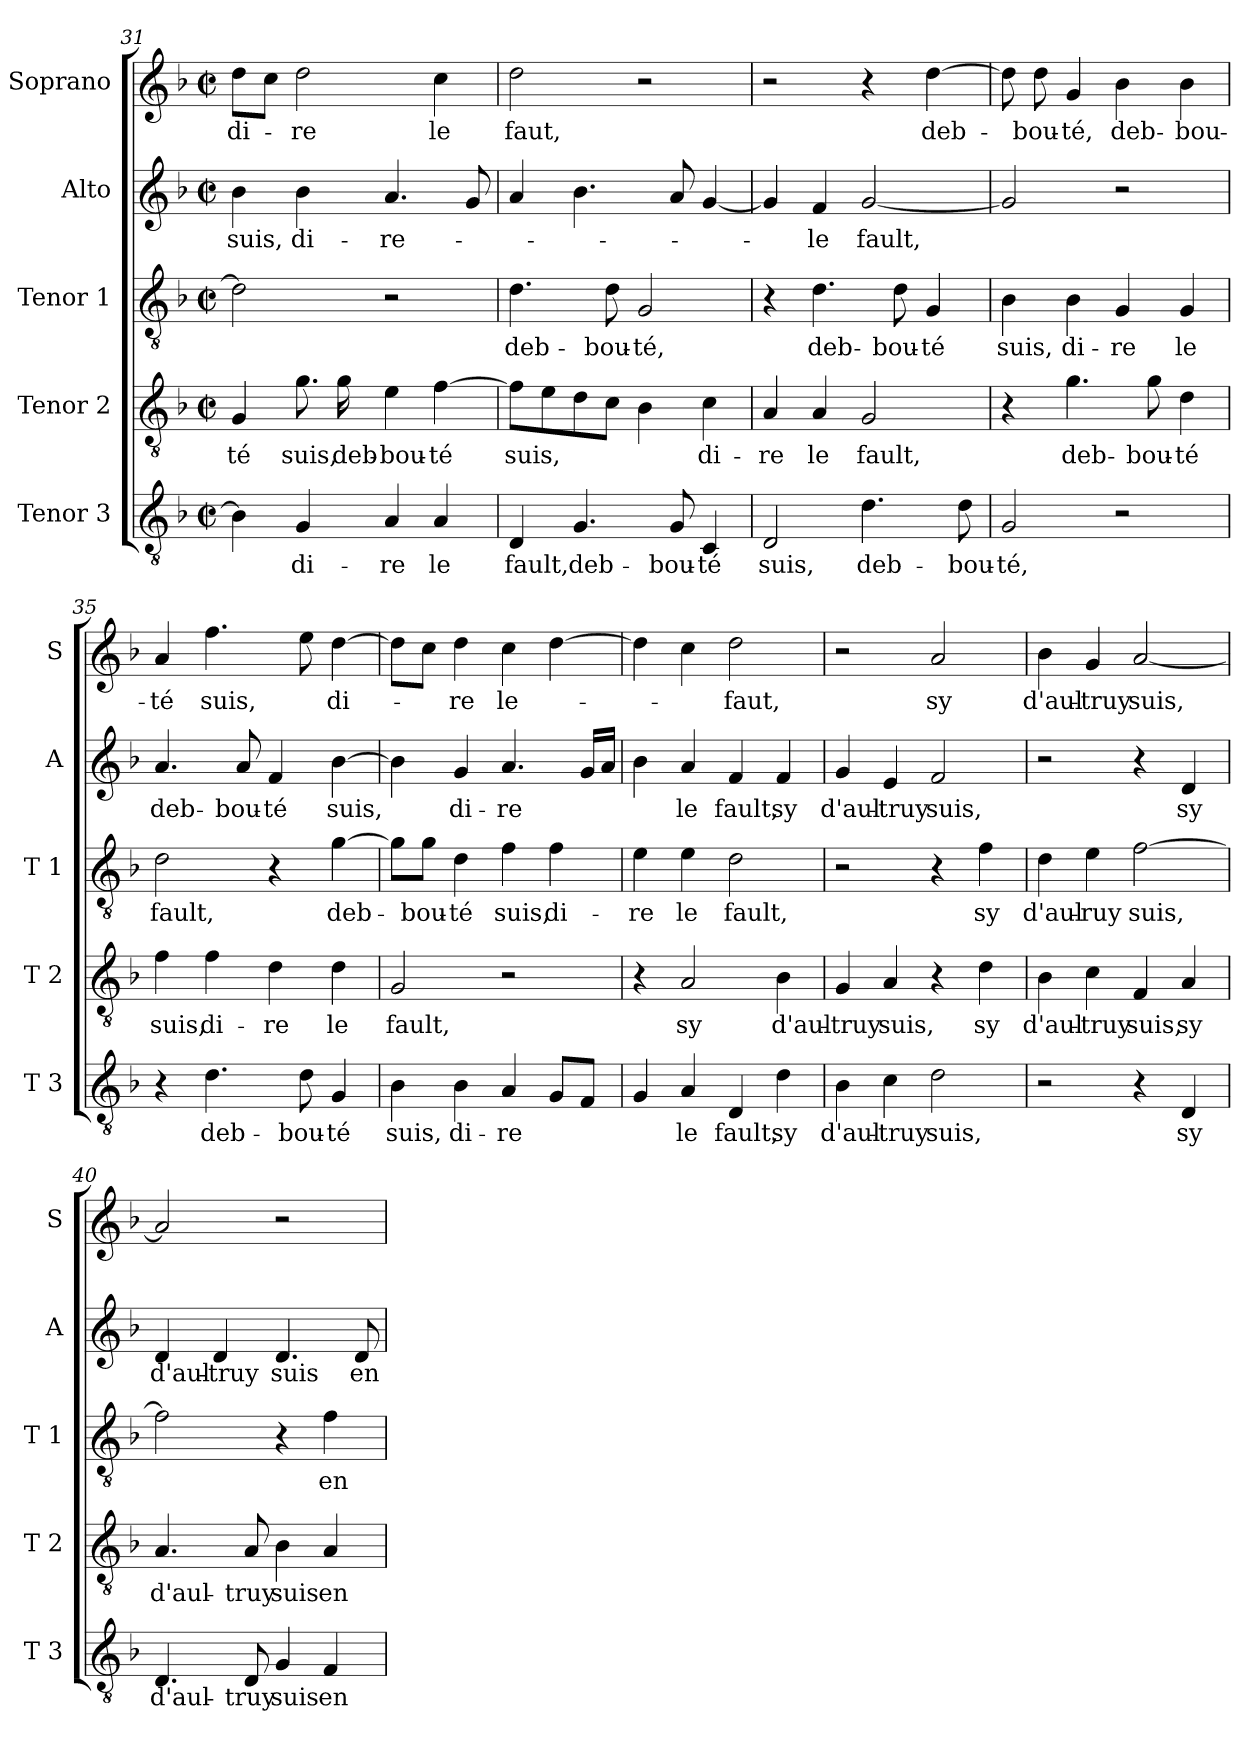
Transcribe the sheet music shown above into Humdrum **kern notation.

**kern	**text	**kern	**text	**kern	**text	**kern	**text	**kern	**text
*part5	*part5	*part4	*part4	*part3	*part3	*part2	*part2	*part1	*part1
*staff5	*staff5	*staff4	*staff4	*staff3	*staff3	*staff2	*staff2	*staff1	*staff1
*I"Tenor 3	*	*I"Tenor 2	*	*I"Tenor 1	*	*I"Alto	*	*I"Soprano	*
*I'T 3	*	*I'T 2	*	*I'T 1	*	*I'A	*	*I'S	*
*clefGv2	*	*clefGv2	*	*clefGv2	*	*clefG2	*	*clefG2	*
*k[b-]	*	*k[b-]	*	*k[b-]	*	*k[b-]	*	*k[b-]	*
*F:	*	*F:	*	*F:	*	*F:	*	*F:	*
*M2/2	*	*M2/2	*	*M2/2	*	*M2/2	*	*M2/2	*
*met(c|)	*	*met(c|)	*	*met(c|)	*	*met(c|)	*	*met(c|)	*
=31	=31	=31	=31	=31	=31	=31	=31	=31	=31
4B-\]	.	4G/	-té	2d\]	.	4b-\	suis,	8dd\L	di-
.	.	.	.	.	.	.	.	8cc\J	.
4G/	di-	8.g\	suis,	.	.	4b-\	di-	2dd\	-re
.	.	16g\	deb-	.	.	.	.	.	.
4A/	-re	4e\	-bou-	2r	.	4.a/	-re-	.	.
4A/	le	[4f\	-té	.	.	.	.	4cc\	le
.	.	.	.	.	.	8g/	.	.	.
!!LO:LB:g=z
=32	=32	=32	=32	=32	=32	=32	=32	=32	=32
4D/	fault,	8f\L]	suis,	4.d\	deb-	4a/	.	2dd\	faut,
.	.	8e\	.	.	.	.	.	.	.
4.G/	deb-	8d\	.	.	.	4.b-\	.	.	.
.	.	8c\J	.	8d\	-bou-	.	.	.	.
.	.	4B-\	.	2G/	-té,	.	.	2r	.
8G/	-bou-	.	.	.	.	8a/	.	.	.
4C/	-té	4c\	di-	.	.	[4g/	.	.	.
=33	=33	=33	=33	=33	=33	=33	=33	=33	=33
2D/	suis,	4A/	-re	4r	.	4g/]	.	2r	.
.	.	4A/	le	4.d\	deb-	4f/	-le	.	.
4.d\	deb-	2G/	fault,	.	.	[2g/	fault,	4r	.
.	.	.	.	8d\	-bou-	.	.	.	.
.	.	.	.	4G/	-té	.	.	[4dd\	deb-
8d\	-bou-	.	.	.	.	.	.	.	.
=34	=34	=34	=34	=34	=34	=34	=34	=34	=34
2G/	-té,	4r	.	4B-\	suis,	2g/]	.	8dd\]	.
.	.	.	.	.	.	.	.	8dd\	-bou-
.	.	4.g\	deb-	4B-\	di-	.	.	4g/	-té,
2r	.	.	.	4G/	-re	2r	.	4b-\	deb-
.	.	8g\	-bou-	.	.	.	.	.	.
.	.	4d\	-té	4G/	le	.	.	4b-\	-bou-
=35	=35	=35	=35	=35	=35	=35	=35	=35	=35
4r	.	4f\	suis,	2d\	fault,	4.a/	deb-	4a/	-té
4.d\	deb-	4f\	di-	.	.	.	.	4.ff\	suis,
.	.	.	.	.	.	8a/	-bou-	.	.
.	.	4d\	-re	4r	.	4f/	-té	.	.
8d\	-bou-	.	.	.	.	.	.	8ee\	.
4G/	-té	4d\	le	[4g\	deb-	[4b-\	suis,	[4dd\	di-
=36	=36	=36	=36	=36	=36	=36	=36	=36	=36
4B-\	suis,	2G/	fault,	8g\L]	.	4b-\]	.	8dd\L]	.
.	.	.	.	8g\J	-bou-	.	.	8cc\J	.
4B-\	di-	.	.	4d\	-té	4g/	di-	4dd\	-re
4A/	-re	2r	.	4f\	suis,	4.a/	-re	4cc\	le-
8G/L	.	.	.	4f\	di-	.	.	[4dd\	.
8F/J	.	.	.	.	.	16g/LL	.	.	.
.	.	.	.	.	.	16a/JJ	.	.	.
!!LO:PB:g=z
=37	=37	=37	=37	=37	=37	=37	=37	=37	=37
4G/	.	4r	.	4e\	-re	4b-\	.	4dd\]	.
4A/	le	2A/	sy	4e\	le	4a/	le	4cc\	.
4D/	fault,	.	.	2d\	fault,	4f/	fault,	2dd\	-faut,
4d\	sy	4B-\	d'aul-	.	.	4f/	sy	.	.
=38	=38	=38	=38	=38	=38	=38	=38	=38	=38
4B-\	d'aul-	4G/	-truy	2r	.	4g/	d'aul-	2r	.
4c\	-truy	4A/	suis,	.	.	4e/	-truy	.	.
2d\	suis,	4r	.	4r	.	2f/	suis,	2a/	sy
.	.	4d\	sy	4f\	sy	.	.	.	.
=39	=39	=39	=39	=39	=39	=39	=39	=39	=39
2r	.	4B-\	d'aul-	4d\	d'aul-	2r	.	4b-\	d'aul-
.	.	4c\	-truy	4e\	-ruy	.	.	4g/	-truy
4r	.	4F/	suis,	[2f\	suis,	4r	.	[2a/	suis,
4D/	sy	4A/	sy	.	.	4d/	sy	.	.
=40	=40	=40	=40	=40	=40	=40	=40	=40	=40
4.D/	d'aul-	4.A/	d'aul-	2f\]	.	4d/	d'aul-	2a/]	.
.	.	.	.	.	.	4d/	-truy	.	.
8D/	-truy	8A/	-truy	.	.	.	.	.	.
4G/	suis	4B-\	suis	4r	.	4.d/	suis	2r	.
4F/	en	4A/	en	4f\	en	.	.	.	.
.	.	.	.	.	.	8d/	en	.	.
=	=	=	=	=	=	=	=	=	=
*-	*-	*-	*-	*-	*-	*-	*-	*-	*-
